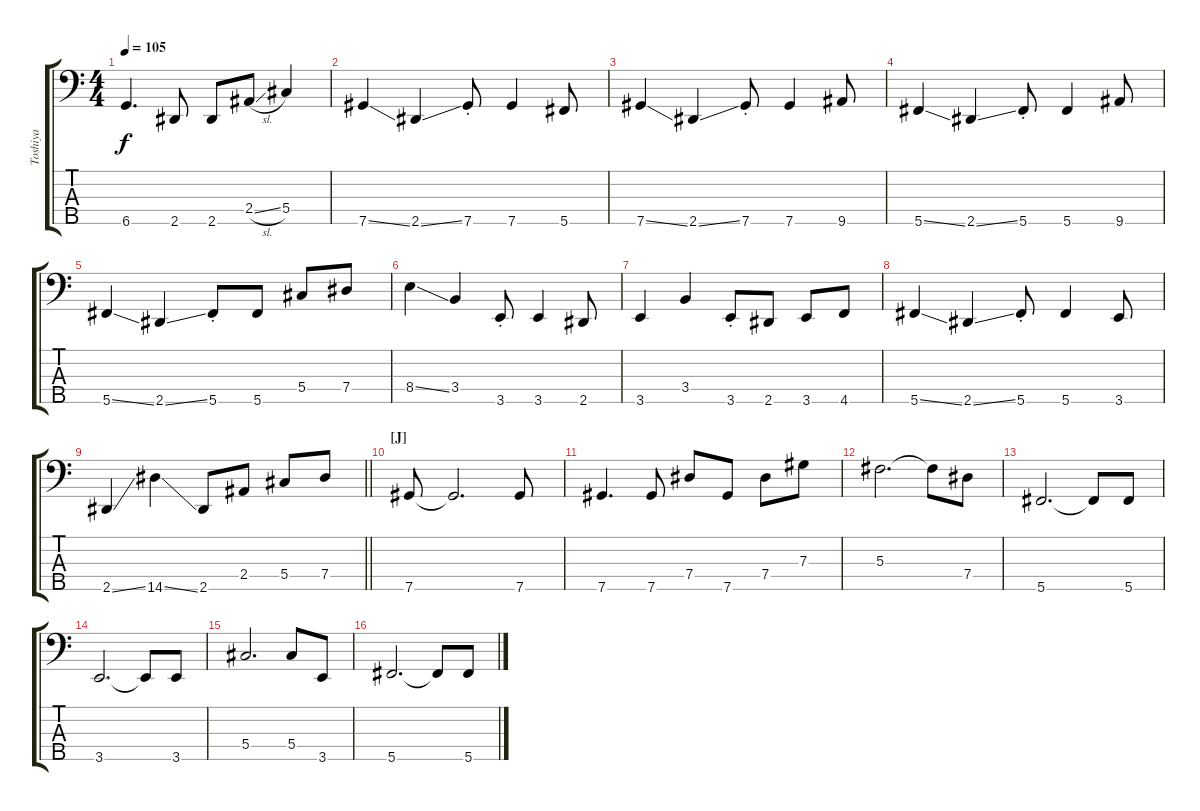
\track ("Toshiya" "Toshiya") {instrument electricbassfinger}
\staff {score tabs}
\tuning (Bb2 Gb2 Db2 Ab1 Db1) {hide}
\ts (4 4)
\tempo 105
\clef f4
\ks c
6.5.4{d dy f} 2.5.8 2.5.8 2.4{sl}.8 5.4.4 |
7.5{ss}.4 2.5{ss}.4 7.5{st}.8 7.5.4 5.5.8 |
7.5{ss}.4 2.5{ss}.4 7.5{st}.8 7.5.4 9.5.8 |
5.5{ss}.4 2.5{ss}.4 5.5{st}.8 5.5.4 9.5.8 |
5.5{ss}.4 2.5{ss}.4 5.5{st}.8 5.5.8 5.4.8 7.4.8 |
8.4{ss}.4 3.4.4 3.5{st}.8 3.5.4 2.5.8 |
3.5.4 3.4.4 3.5{st}.8 2.5.8 3.5.8 4.5.8 |
5.5{ss}.4 2.5{ss}.4 5.5{st}.8 5.5.4 3.5.8 |
\barLineRight lightlight
2.5{ss}.4 14.5{ss}.4 2.5.8 2.4.8 5.4.8 7.4.8 |
\section ("" "[J]")
7.5.8 7.5{t}.2{d} 7.5.8 |
7.5.4{d} 7.5.8 7.4.8 7.5.8 7.4.8 7.3.8 |
5.3.2{d} 5.3{t}.8 7.4.8 |
5.5.2{d} 5.5{t}.8 5.5.8 |
3.5.2{d} 3.5{t}.8 3.5.8 |
5.4.2{d} 5.4.8 3.5.8 |
5.5.2{d} 5.5{t}.8 5.5.8
